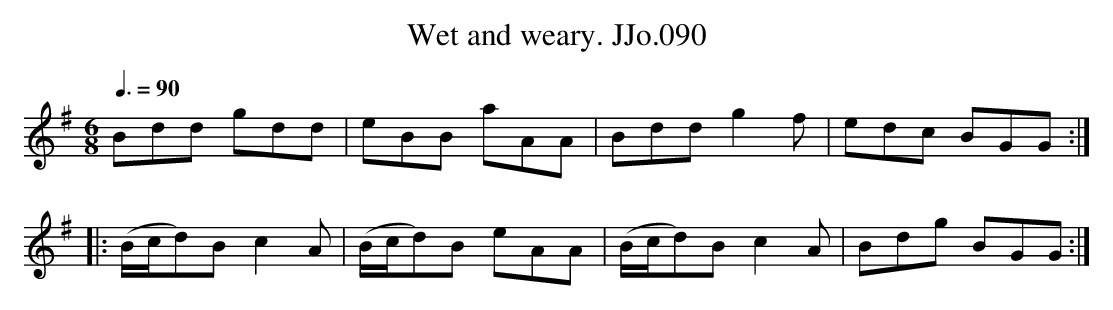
X:1
T:Wet and weary. JJo.090
M:6/8
L:1/8
Q:3/8=90
K:G
Bdd gdd | eBB aAA | Bdd g2f | edc BGG :|
|: (B/c/d)B c2A | (B/c/d)B eAA | (B/c/d)B c2A | Bdg BGG :|
